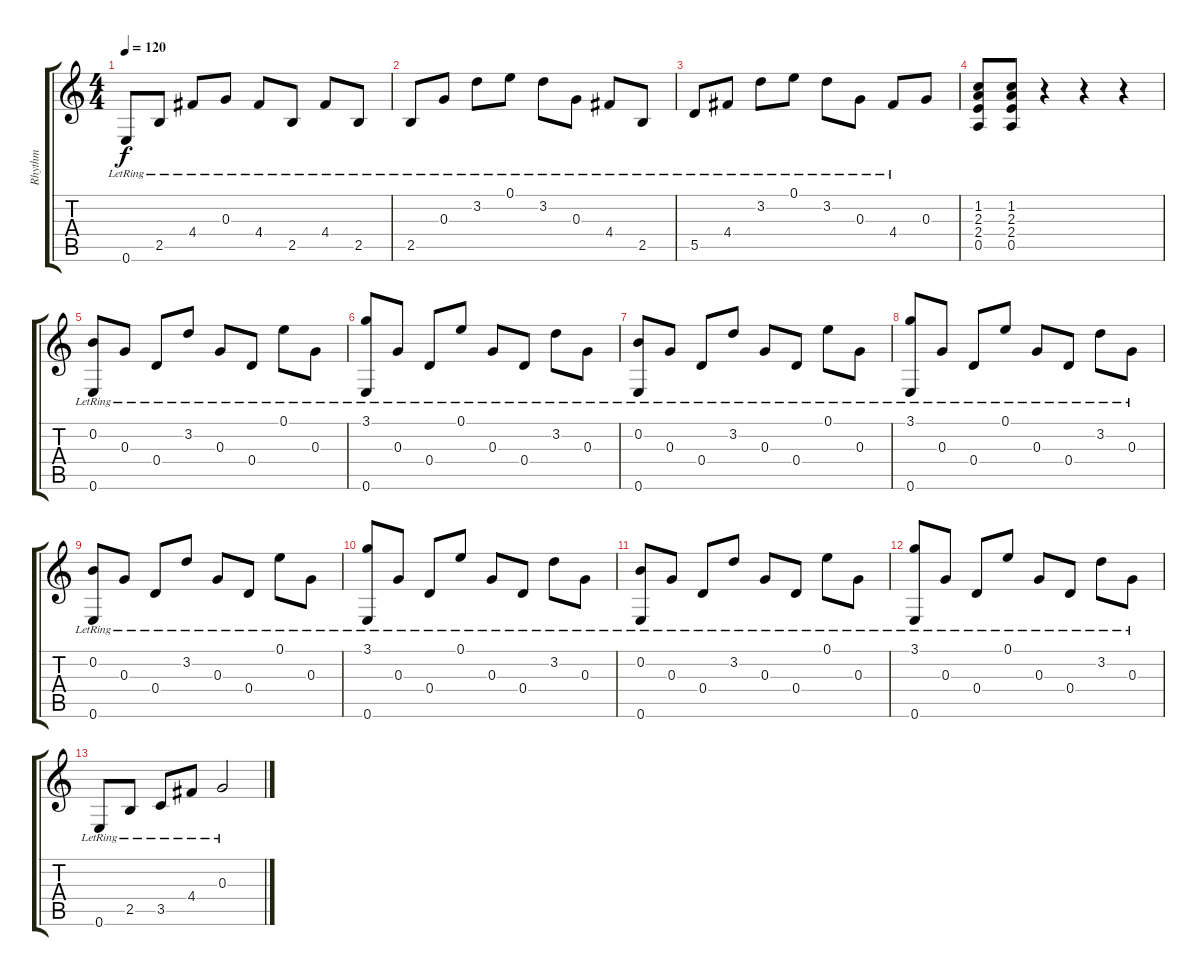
\track ("Rhythm" "Rhythm") {instrument acousticguitarsteel}
\staff {score tabs}
\tuning (E4 B3 G3 D3 A2 E2) {hide}
\ts (4 4)
\tempo 120
\clef g2
\ks c
0.6{lr}.8{dy f} 2.5{lr}.8 4.4{lr}.8 0.3{lr}.8 4.4{lr}.8 2.5{lr}.8 4.4{lr}.8 2.5{lr}.8 |
2.5{lr}.8 0.3{lr}.8 3.2{lr}.8 0.1{lr}.8 3.2{lr}.8 0.3{lr}.8 4.4{lr}.8 2.5{lr}.8 |
5.5{lr}.8 4.4{lr}.8 3.2{lr}.8 0.1{lr}.8 3.2{lr}.8 0.3{lr}.8 4.4{lr}.8 0.3.8 |
(1.2 2.3 2.4 0.5).8 (1.2 2.3 2.4 0.5).8 r.4 r.4 r.4 |
(0.2{lr} 0.6{lr}).8 0.3{lr}.8 0.4{lr}.8 3.2{lr}.8 0.3{lr}.8 0.4{lr}.8 0.1{lr}.8 0.3{lr}.8 |
(3.1{lr} 0.6{lr}).8 0.3{lr}.8 0.4{lr}.8 0.1{lr}.8 0.3{lr}.8 0.4{lr}.8 3.2{lr}.8 0.3{lr}.8 |
(0.2{lr} 0.6{lr}).8 0.3{lr}.8 0.4{lr}.8 3.2{lr}.8 0.3{lr}.8 0.4{lr}.8 0.1{lr}.8 0.3{lr}.8 |
(3.1{lr} 0.6{lr}).8 0.3{lr}.8 0.4{lr}.8 0.1{lr}.8 0.3{lr}.8 0.4{lr}.8 3.2{lr}.8 0.3{lr}.8 |
(0.2{lr} 0.6{lr}).8 0.3{lr}.8 0.4{lr}.8 3.2{lr}.8 0.3{lr}.8 0.4{lr}.8 0.1{lr}.8 0.3{lr}.8 |
(3.1{lr} 0.6{lr}).8 0.3{lr}.8 0.4{lr}.8 0.1{lr}.8 0.3{lr}.8 0.4{lr}.8 3.2{lr}.8 0.3{lr}.8 |
(0.2{lr} 0.6{lr}).8 0.3{lr}.8 0.4{lr}.8 3.2{lr}.8 0.3{lr}.8 0.4{lr}.8 0.1{lr}.8 0.3{lr}.8 |
(3.1{lr} 0.6{lr}).8 0.3{lr}.8 0.4{lr}.8 0.1{lr}.8 0.3{lr}.8 0.4{lr}.8 3.2{lr}.8 0.3{lr}.8 |
0.6{lr}.8 2.5{lr}.8 3.5{lr}.8 4.4{lr}.8 0.3{lr}.2
